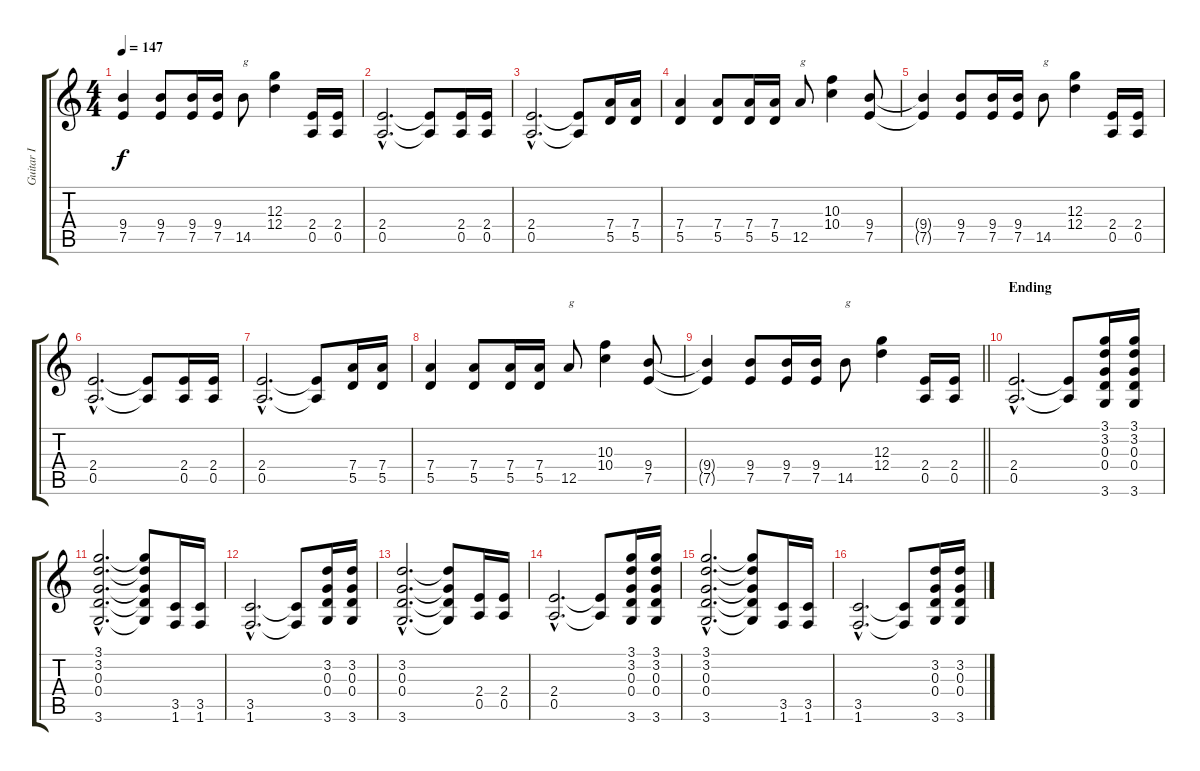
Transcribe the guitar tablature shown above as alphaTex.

\track ("Guitar I" "Guitar I") {instrument distortionguitar}
\staff {score tabs}
\tuning (E4 B3 G3 D3 A2 E2) {hide}
\ts (4 4)
\tempo 147
\clef g2
\ks aminor
(9.4{t} 7.5{t}).4{dy f} (9.4 7.5).8 (9.4 7.5).16 (9.4 7.5).16 14.5.8{txt "g"} (12.3 12.4).4 (2.4 0.5).16 (2.4 0.5).16 |
(2.4{hac} 0.5{hac}).2{d} (2.4{t} 0.5{t}).8 (2.4 0.5).16 (2.4 0.5).16 |
(2.4{hac} 0.5{hac}).2{d} (2.4{t} 0.5{t}).8 (7.4 5.5).16 (7.4 5.5).16 |
(7.4 5.5).4 (7.4 5.5).8 (7.4 5.5).16 (7.4 5.5).16 12.5.8{txt "g"} (10.3 10.4).4 (9.4 7.5).8 |
(9.4{t} 7.5{t}).4 (9.4 7.5).8 (9.4 7.5).16 (9.4 7.5).16 14.5.8{txt "g"} (12.3 12.4).4 (2.4 0.5).16 (2.4 0.5).16 |
(2.4{hac} 0.5{hac}).2{d} (2.4{t} 0.5{t}).8 (2.4 0.5).16 (2.4 0.5).16 |
(2.4{hac} 0.5{hac}).2{d} (2.4{t} 0.5{t}).8 (7.4 5.5).16 (7.4 5.5).16 |
(7.4 5.5).4 (7.4 5.5).8 (7.4 5.5).16 (7.4 5.5).16 12.5.8{txt "g"} (10.3 10.4).4 (9.4 7.5).8 |
\barLineRight lightlight
(9.4{t} 7.5{t}).4 (9.4 7.5).8 (9.4 7.5).16 (9.4 7.5).16 14.5.8{txt "g"} (12.3 12.4).4 (2.4 0.5).16 (2.4 0.5).16 |
\section ("" "Ending")
(2.4{hac} 0.5{hac}).2{d} (2.4{t} 0.5{t}).8 (3.1 3.2 0.3 0.4 3.6).16 (3.1 3.2 0.3 0.4 3.6).16 |
(3.1{hac} 3.2{hac} 0.3{hac} 0.4{hac} 3.6{hac}).2{d} (3.1{t} 3.2{t} 0.3{t} 0.4{t} 3.6{t}).8 (3.5 1.6).16 (3.5 1.6).16 |
(3.5{hac} 1.6{hac}).2{d} (3.5{t} 1.6{t}).8 (3.2 0.3 0.4 3.6).16 (3.2 0.3 0.4 3.6).16 |
(3.2{hac} 0.3{hac} 0.4{hac} 3.6{hac}).2{d} (3.2{t} 0.3{t} 0.4{t} 3.6{t}).8 (2.4 0.5).16 (2.4 0.5).16 |
(2.4{hac} 0.5{hac}).2{d} (2.4{t} 0.5{t}).8 (3.1 3.2 0.3 0.4 3.6).16 (3.1 3.2 0.3 0.4 3.6).16 |
(3.1{hac} 3.2{hac} 0.3{hac} 0.4{hac} 3.6{hac}).2{d} (3.1{t} 3.2{t} 0.3{t} 0.4{t} 3.6{t}).8 (3.5 1.6).16 (3.5 1.6).16 |
(3.5{hac} 1.6{hac}).2{d} (3.5{t} 1.6{t}).8 (3.2 0.3 0.4 3.6).16 (3.2 0.3 0.4 3.6).16
